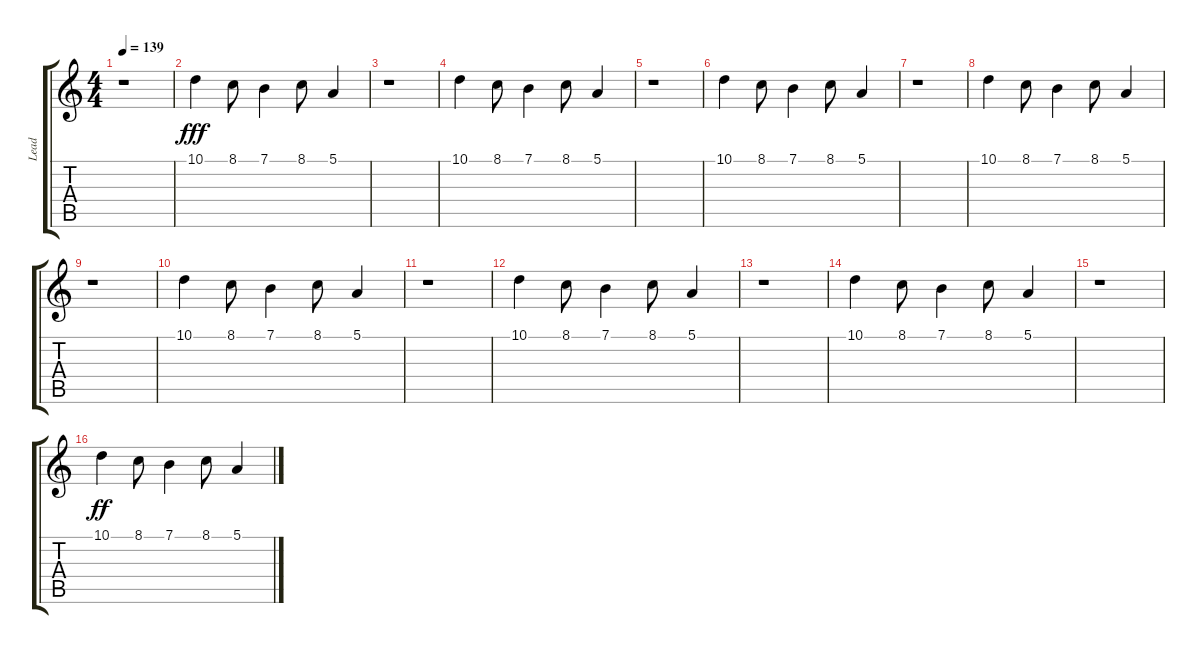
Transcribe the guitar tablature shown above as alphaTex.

\track ("Lead" "Lead") {instrument celesta}
\staff {score tabs}
\tuning (E4 B3 G3 D3 A2 E2) {hide}
\ts (4 4)
\tempo 139
\clef g2
\ks c
r.1{dy fff} |
10.1.4 8.1.8 7.1.4 8.1.8 5.1.4 |
r.1 |
10.1.4 8.1.8 7.1.4 8.1.8 5.1.4 |
r.1 |
10.1.4 8.1.8 7.1.4 8.1.8 5.1.4 |
r.1 |
10.1.4 8.1.8 7.1.4 8.1.8 5.1.4 |
r.1 |
10.1.4 8.1.8 7.1.4 8.1.8 5.1.4 |
r.1 |
10.1.4 8.1.8 7.1.4 8.1.8 5.1.4 |
r.1 |
10.1.4 8.1.8 7.1.4 8.1.8 5.1.4 |
r.1 |
10.1.4{dy ff} 8.1.8 7.1.4 8.1.8 5.1.4
